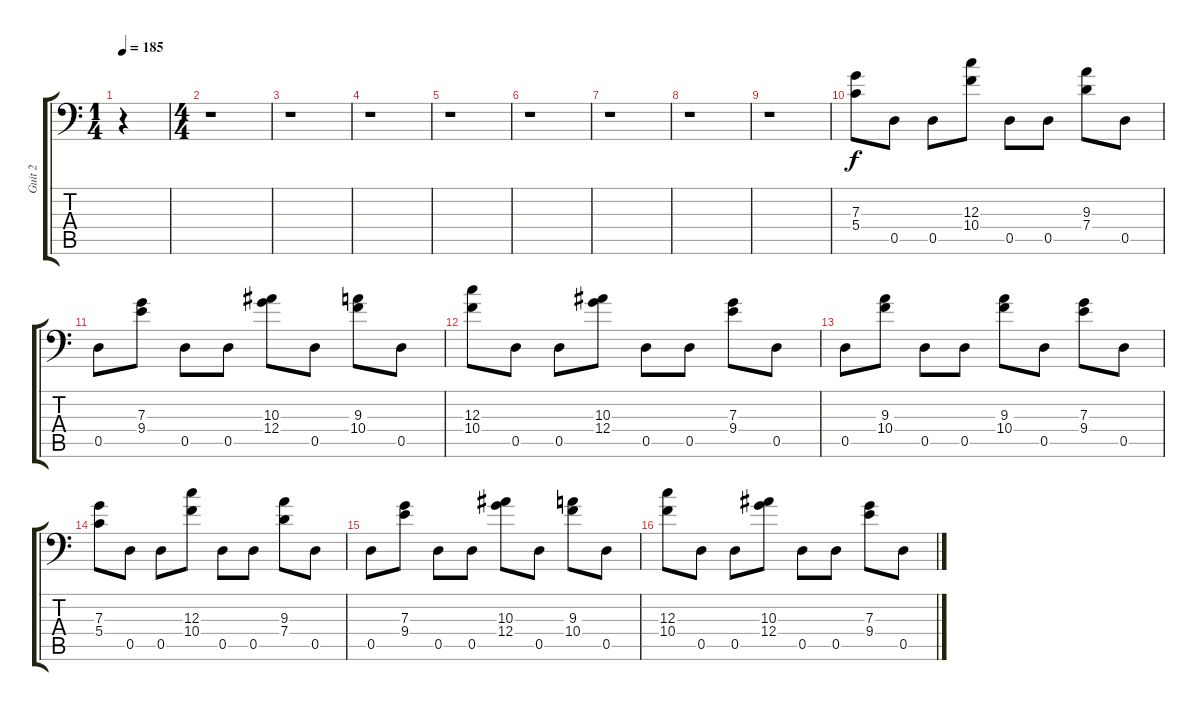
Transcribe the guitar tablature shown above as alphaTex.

\track ("Guit 2" "Guit 2") {instrument distortionguitar}
\staff {score tabs}
\tuning (A3 E3 C3 G2 D2 A1) {hide}
\ts (1 4)
\tempo 185
\clef f4
\ks c
r.4{dy f instrument distortionguitar} |
\ts (4 4)
r.1 |
r.1 |
r.1 |
r.1 |
r.1 |
r.1 |
r.1 |
r.1 |
(7.3 5.4).8 0.5.8 0.5.8 (12.3 10.4).8 0.5.8 0.5.8 (9.3 7.4).8 0.5.8 |
0.5.8 (7.3 9.4).8 0.5.8 0.5.8 (10.3 12.4).8 0.5.8 (9.3 10.4).8 0.5.8 |
(12.3 10.4).8 0.5.8 0.5.8 (10.3 12.4).8 0.5.8 0.5.8 (7.3 9.4).8 0.5.8 |
0.5.8 (9.3 10.4).8 0.5.8 0.5.8 (9.3 10.4).8 0.5.8 (7.3 9.4).8 0.5.8 |
(7.3 5.4).8 0.5.8 0.5.8 (12.3 10.4).8 0.5.8 0.5.8 (9.3 7.4).8 0.5.8 |
0.5.8 (7.3 9.4).8 0.5.8 0.5.8 (10.3 12.4).8 0.5.8 (9.3 10.4).8 0.5.8 |
(12.3 10.4).8 0.5.8 0.5.8 (10.3 12.4).8 0.5.8 0.5.8 (7.3 9.4).8 0.5.8
